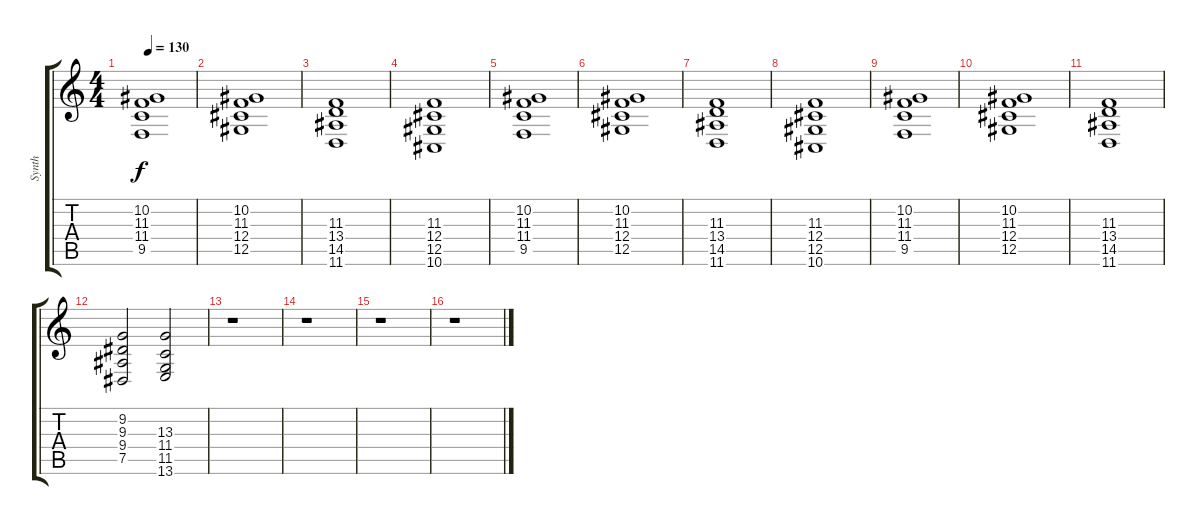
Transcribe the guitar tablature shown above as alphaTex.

\track ("Synth" "Synth") {instrument synthbrass1}
\staff {score tabs}
\tuning (Eb4 Bb3 Gb3 Db3 Ab2 Eb2) {hide}
\ts (4 4)
\tempo 130
\clef g2
\ks c
(10.2 11.3 11.4 9.5).1{dy f} |
(10.2 11.3 12.4 12.5).1 |
(11.3 13.4 14.5 11.6).1 |
(11.3 12.4 12.5 10.6).1 |
(10.2 11.3 11.4 9.5).1 |
(10.2 11.3 12.4 12.5).1 |
(11.3 13.4 14.5 11.6).1 |
(11.3 12.4 12.5 10.6).1 |
(10.2 11.3 11.4 9.5).1 |
(10.2 11.3 12.4 12.5).1 |
(11.3 13.4 14.5 11.6).1 |
(9.2 9.3 9.4 7.5).2 (13.3 11.4 11.5 13.6).2 |
r.1 |
r.1 |
r.1 |
r.1
